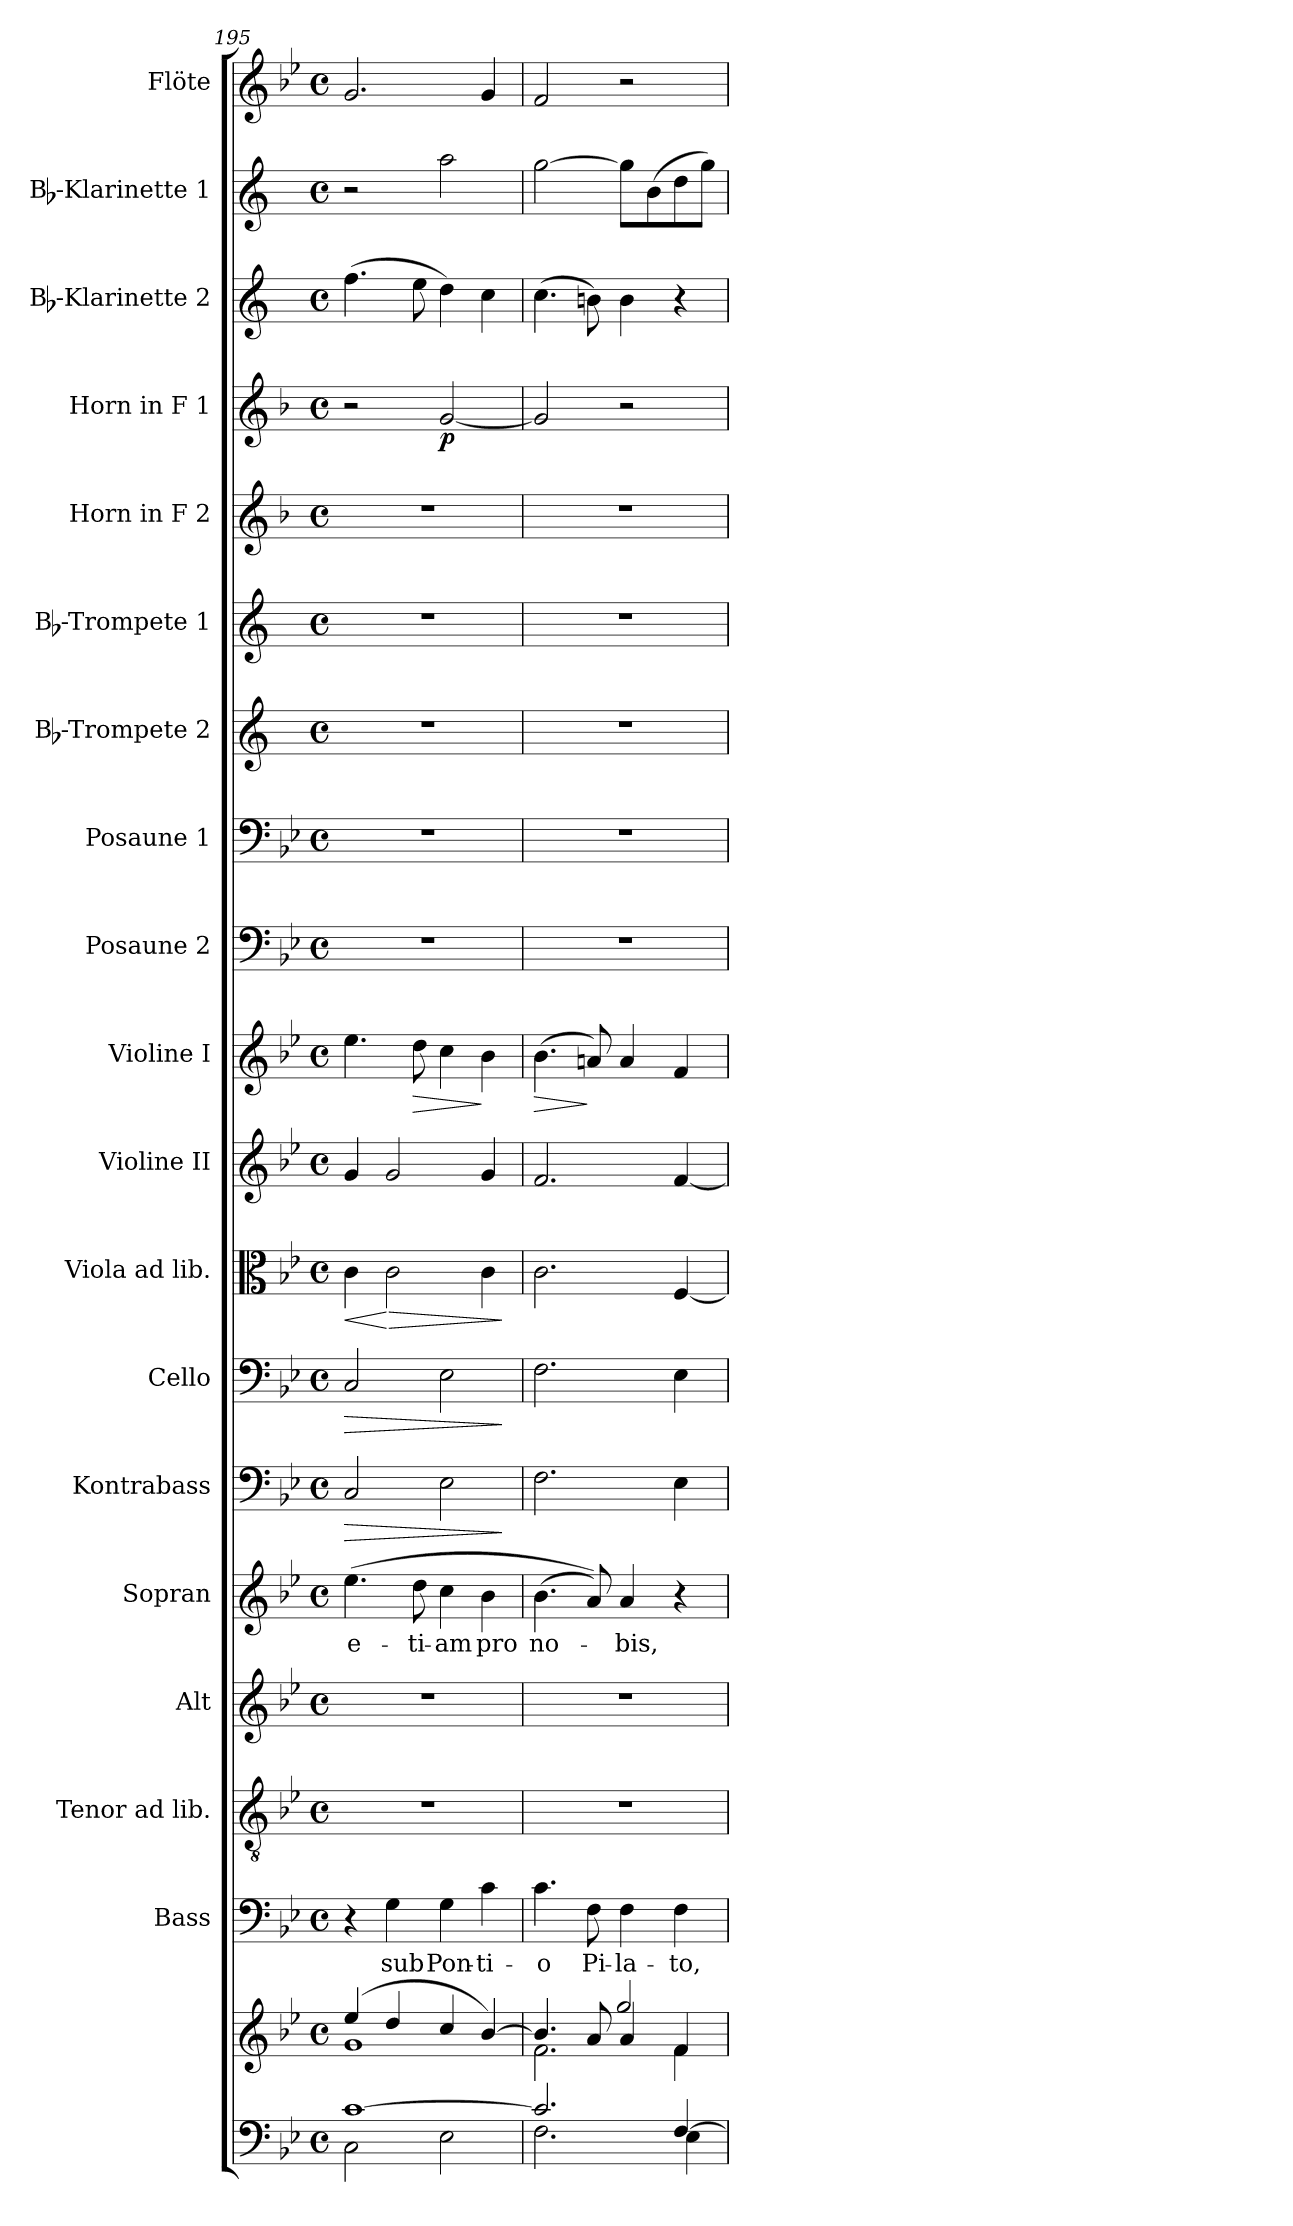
**kern	**kern	**kern	**text	**kern	**kern	**kern	**text	**kern	**dynam	**kern	**dynam	**kern	**dynam	**kern	**kern	**dynam	**kern	**kern	**kern	**kern	**kern	**kern	**dynam	**kern	**kern	**kern
*part19	*part19	*part18	*part18	*part17	*part16	*part15	*part15	*part14	*part14	*part13	*part13	*part12	*part12	*part11	*part10	*part10	*part9	*part8	*part7	*part6	*part5	*part4	*part4	*part3	*part2	*part1
*staff20	*staff19	*staff18	*staff18	*staff17	*staff16	*staff15	*staff15	*staff14	*staff14	*staff13	*staff13	*staff12	*staff12	*staff11	*staff10	*staff10	*staff9	*staff8	*staff7	*staff6	*staff5	*staff4	*staff4	*staff3	*staff2	*staff1
*	*	*I"Bass	*	*I"Tenor ad lib.	*I"Alt	*I"Sopran	*	*I"Kontrabass	*	*I"Cello	*	*I"Viola ad lib.	*	*I"Violine II	*I"Violine I	*	*I"Posaune 2	*I"Posaune 1	*I"Bb-Trompete 2	*I"Bb-Trompete 1	*I"Horn in F 2	*I"Horn in F 1	*	*I"Bb-Klarinette 2	*I"Bb-Klarinette 1	*I"Flöte
*	*	*I'B.	*	*I'T.	*I'A.	*I'S.	*	*I'Kb.	*	*	*	*I'Vla.	*	*I'Vl. II	*I'Vl. I	*	*I'Pos. 2	*I'Pos. 1	*I'Bb Trp. 2	*I'Bb Trp. 1	*	*	*	*I'Bb Kl. 2	*I'Bb Kl. 1	*I'Fl.
*clefF4	*clefG2	*clefF4	*	*clefGv2	*clefG2	*clefG2	*	*clefF4	*	*clefF4	*	*clefC3	*	*clefG2	*clefG2	*	*clefF4	*clefF4	*clefG2	*clefG2	*clefG2	*clefG2	*	*clefG2	*clefG2	*clefG2
*	*	*	*	*	*	*	*	*ITrd7c12	*	*	*	*	*	*	*	*	*	*	*ITrd1c2	*ITrd1c2	*ITrd4c7	*ITrd4c7	*	*ITrd1c2	*ITrd1c2	*
*k[b-e-]	*k[b-e-]	*k[b-e-]	*	*k[b-e-]	*k[b-e-]	*k[b-e-]	*	*k[b-e-]	*	*k[b-e-]	*	*k[b-e-]	*	*k[b-e-]	*k[b-e-]	*	*k[b-e-]	*k[b-e-]	*k[b-e-]	*k[b-e-]	*k[b-e-]	*k[b-e-]	*	*k[b-e-]	*k[b-e-]	*k[b-e-]
*B-:	*B-:	*B-:	*	*B-:	*B-:	*B-:	*	*B-:	*	*B-:	*	*B-:	*	*B-:	*B-:	*	*B-:	*B-:	*B-:	*B-:	*B-:	*B-:	*	*B-:	*B-:	*B-:
*M4/4	*M4/4	*M4/4	*	*M4/4	*M4/4	*M4/4	*	*M4/4	*	*M4/4	*	*M4/4	*	*M4/4	*M4/4	*	*M4/4	*M4/4	*M4/4	*M4/4	*M4/4	*M4/4	*	*M4/4	*M4/4	*M4/4
*met(c)	*met(c)	*met(c)	*	*met(c)	*met(c)	*met(c)	*	*met(c)	*	*met(c)	*	*met(c)	*	*met(c)	*met(c)	*	*met(c)	*met(c)	*met(c)	*met(c)	*met(c)	*met(c)	*	*met(c)	*met(c)	*met(c)
=195	=195	=195	=195	=195	=195	=195	=195	=195	=195	=195	=195	=195	=195	=195	=195	=195	=195	=195	=195	=195	=195	=195	=195	=195	=195	=195
*^	*^	*	*	*	*	*	*	*	*	*	*	*	*	*	*	*	*	*	*	*	*	*	*	*	*	*
!	!	!	!	!	!	!	!	!	!LO:LY:b	!	!LO:HP:b	!	!LO:HP:b	!	!LO:HP:b	!	!	!	!	!	!	!	!	!	!	!	!	!
[>1c	2C\	(4ee-/	1g	4r	.	1r	1r	(>4.ee-\	e-	2CC/	>	2C/	>	4c\	<	4g/	4.ee-\	.	1r	1r	1r	1r	1r	2r	.	(>4.ee-\	2r	2.g/
!	!	!	!	!	!LO:LY:b	!	!	!	!	!	!	!	!	!	!LO:HP:n=1:b	!	!	!	!	!	!	!	!	!	!	!	!	!
.	.	4dd/	.	4G\	sub	.	.	.	.	.	.	.	.	2c\	[ >	2g/	.	.	.	.	.	.	.	.	.	.	.	.
!	!	!	!	!	!	!	!	!	!LO:LY:b	!	!	!	!	!	!	!	!	!LO:HP:b	!	!	!	!	!	!	!	!	!	!
.	.	.	.	.	.	.	.	8dd\	-ti-	.	.	.	.	.	.	.	8dd\	>	.	.	.	.	.	.	.	8dd\	.	.
!	!	!	!	!	!LO:LY:b	!	!	!	!LO:LY:b	!	!	!	!	!	!	!	!	!	!	!	!	!	!	!	!LO:DY:b	!	!	!
.	2E-\	4cc/	.	4G\	Pon-	.	.	4cc\	-am	2EE-\	.	2E-\	.	.	.	.	4cc\	.	.	.	.	.	.	[2c/	p	4cc\)	2gg\	.
!	!	!	!	!	!LO:LY:b	!	!	!	!LO:LY:b	!	!	!	!	!	!	!	!	!	!	!	!	!	!	!	!	!	!	!
.	.	[>4b-/)	.	4c\	-ti-	.	.	4b-\	pro	.	.	.	.	4c\	.	4g/	4b-\	]	.	.	.	.	.	.	.	4b-\	.	4g/
*v	*v	*	*	*	*	*	*	*	*	*	*	*	*	*	*	*	*	*	*	*	*	*	*	*	*	*	*	*
*	*v	*v	*	*	*	*	*	*	*	*	*	*	*	*	*	*	*	*	*	*	*	*	*	*	*	*	*
.	.	.	.	.	.	.	.	.	]	.	]	.	]	.	.	.	.	.	.	.	.	.	.	.	.	.
=196	=196	=196	=196	=196	=196	=196	=196	=196	=196	=196	=196	=196	=196	=196	=196	=196	=196	=196	=196	=196	=196	=196	=196	=196	=196	=196
*^	*^	*	*	*	*	*	*	*	*	*	*	*	*	*	*	*	*	*	*	*	*	*	*	*	*	*
*	*	*	*^	*	*	*	*	*	*	*	*	*	*	*	*	*	*	*	*	*	*	*	*	*	*	*	*	*
!	!	!	!	!	!	!LO:LY:b	!	!	!	!LO:LY:b	!	!	!	!	!	!	!	!	!LO:HP:b	!	!	!	!	!	!	!	!	!	!
2.c/]	2.F\	4.b-/]	2.f\	2ryy	4.c\	-o	1r	1r	(>4.b-\	no-	2.FF\	.	2.F\	.	2.c\	.	2.f/	(>4.b-\	>	1r	1r	1r	1r	1r	2c/]	.	(>4.b-\	[2ff\	2f/
!	!	!	!	!	!	!LO:LY:b	!	!	!	!	!	!	!	!	!	!	!	!	!	!	!	!	!	!	!	!	!	!	!
.	.	8a/	.	.	8F\	Pi-	.	.	8a/))	.	.	.	.	.	.	.	.	8an/)	]	.	.	.	.	.	.	.	8an\)	.	.
!	!	!	!	!	!	!LO:LY:b	!	!	!	!LO:LY:b	!	!	!	!	!	!	!	!	!	!	!	!	!	!	!	!	!	!	!
.	.	4a/	.	2gg/	4F\	-la-	.	.	4a/	-bis,	.	.	.	.	.	.	.	4a/	.	.	.	.	.	.	2r	.	4a\	8ff\L]	2r
.	.	.	.	.	.	.	.	.	.	.	.	.	.	.	.	.	.	.	.	.	.	.	.	.	.	.	.	(>8a\	.
!	!	!	!	!	!	!LO:LY:b	!	!	!	!	!	!	!	!	!	!	!	!	!	!	!	!	!	!	!	!	!	!	!
[>4F/	4E-\	4f/	4f\	.	4F\	-to,	.	.	4r	.	4EE-\	.	4E-\	.	[4F/	.	[4f/	4f/	.	.	.	.	.	.	.	.	4r	8cc\	.
.	.	.	.	.	.	.	.	.	.	.	.	.	.	.	.	.	.	.	.	.	.	.	.	.	.	.	.	8ff\J)	.
*v	*v	*	*	*	*	*	*	*	*	*	*	*	*	*	*	*	*	*	*	*	*	*	*	*	*	*	*	*	*
*	*v	*v	*v	*	*	*	*	*	*	*	*	*	*	*	*	*	*	*	*	*	*	*	*	*	*	*	*	*
=	=	=	=	=	=	=	=	=	=	=	=	=	=	=	=	=	=	=	=	=	=	=	=	=	=	=
*-	*-	*-	*-	*-	*-	*-	*-	*-	*-	*-	*-	*-	*-	*-	*-	*-	*-	*-	*-	*-	*-	*-	*-	*-	*-	*-
